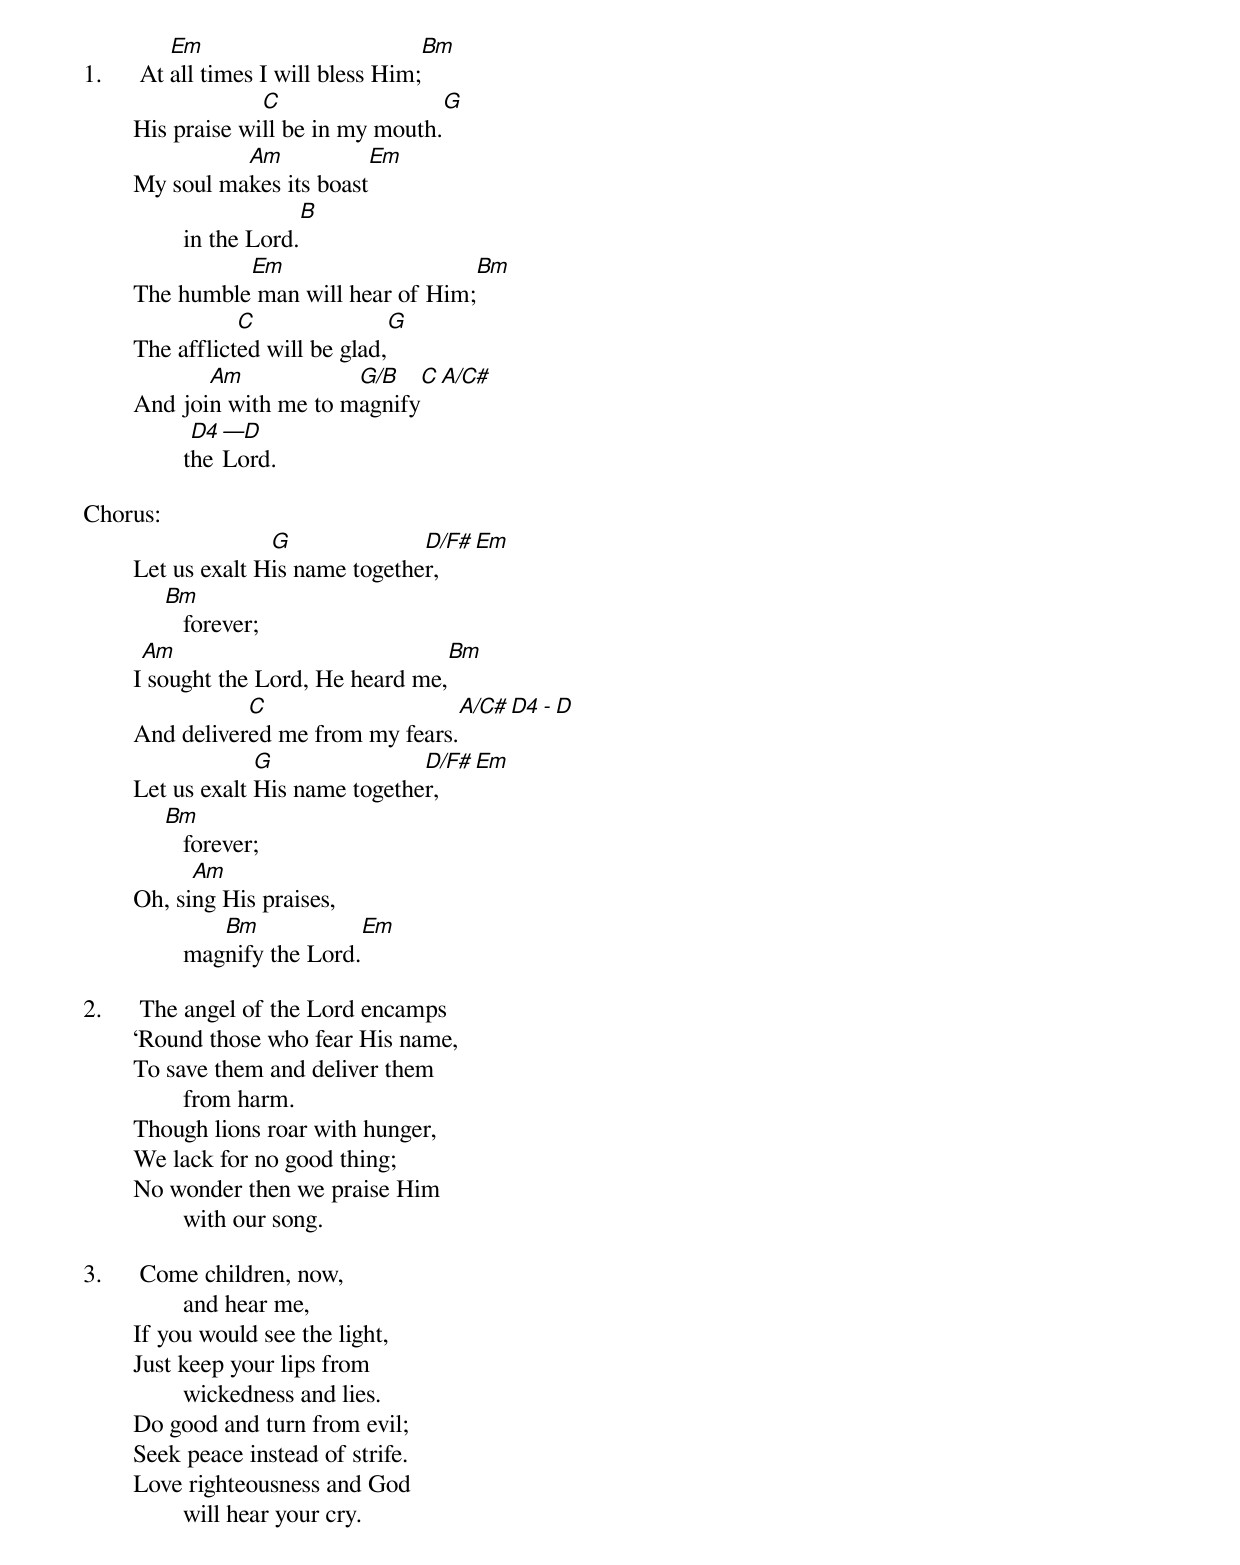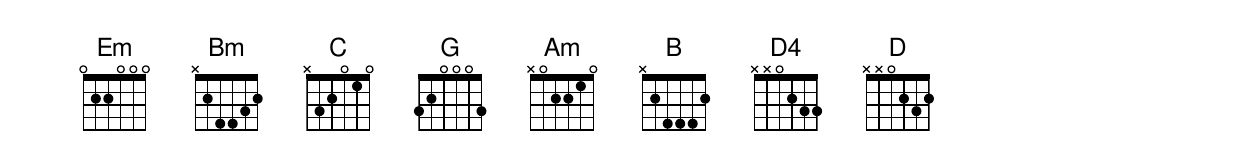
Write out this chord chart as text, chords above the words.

           Em                           Bm
1.	At all times I will bless Him;
	             C                                      G
	His praise will be in my mouth.
	          Am                       Em
	My soul makes its boast
		               B
		in the Lord.
	          Em                              Bm
	The humble man will hear of Him;
                   C                           G
	The afflicted will be glad,
               Am            G/B         C       A/C#
	And join with me to magnify
                 D4 —D
		the Lord.

Chorus:
                      G              D/F#        Em
	Let us exalt His name together,
             Bm
		forever;
         Am                                    Bm
	I sought the Lord, He heard me,
                   C                    A/C#           D4 - D
	And delivered me from my fears.
                     G               D/F#      Em
	Let us exalt His name together,
             Bm
		forever;
              Am
	Oh, sing His praises,
		   Bm                  Em
		magnify the Lord.

2.	The angel of the Lord encamps
	‘Round those who fear His name,
	To save them and deliver them
		from harm.
	Though lions roar with hunger,
	We lack for no good thing;
	No wonder then we praise Him
		with our song.

3.	Come children, now,
		and hear me,
	If you would see the light,
	Just keep your lips from
		wickedness and lies.
	Do good and turn from evil;
	Seek peace instead of strife.
	Love righteousness and God
		will hear your cry.
